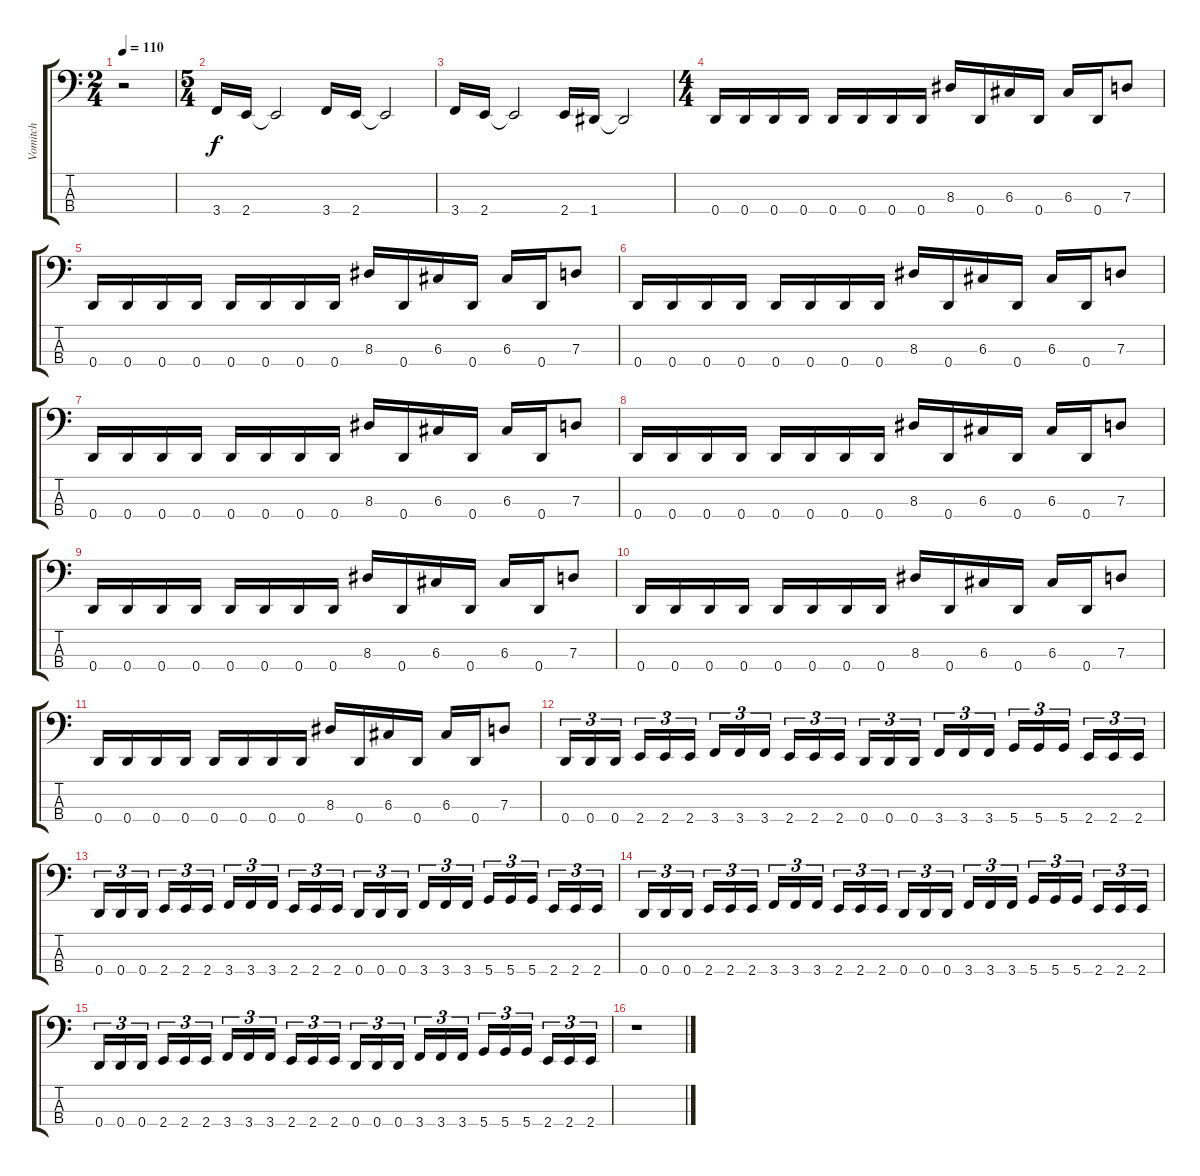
\track ("Vomitch" "Vomitch") {instrument electricbasspick}
\staff {score tabs}
\tuning (F2 C2 G1 D1) {hide}
\ts (2 4)
\tempo 110
\clef f4
\ks c
r.2{dy f instrument electricbasspick} |
\ts (5 4)
3.4.16 2.4.16 2.4{t}.2 3.4.16 2.4.16 2.4{t}.2 |
3.4.16 2.4.16 2.4{t}.2 2.4.16 1.4.16 1.4{t}.2 |
\ts (4 4)
0.4.16 0.4.16 0.4.16 0.4.16 0.4.16 0.4.16 0.4.16 0.4.16 8.3.16 0.4.16 6.3.16 0.4.16 6.3.16 0.4.16 7.3.8 |
0.4.16 0.4.16 0.4.16 0.4.16 0.4.16 0.4.16 0.4.16 0.4.16 8.3.16 0.4.16 6.3.16 0.4.16 6.3.16 0.4.16 7.3.8 |
0.4.16 0.4.16 0.4.16 0.4.16 0.4.16 0.4.16 0.4.16 0.4.16 8.3.16 0.4.16 6.3.16 0.4.16 6.3.16 0.4.16 7.3.8 |
0.4.16 0.4.16 0.4.16 0.4.16 0.4.16 0.4.16 0.4.16 0.4.16 8.3.16 0.4.16 6.3.16 0.4.16 6.3.16 0.4.16 7.3.8 |
0.4.16 0.4.16 0.4.16 0.4.16 0.4.16 0.4.16 0.4.16 0.4.16 8.3.16 0.4.16 6.3.16 0.4.16 6.3.16 0.4.16 7.3.8 |
0.4.16 0.4.16 0.4.16 0.4.16 0.4.16 0.4.16 0.4.16 0.4.16 8.3.16 0.4.16 6.3.16 0.4.16 6.3.16 0.4.16 7.3.8 |
0.4.16 0.4.16 0.4.16 0.4.16 0.4.16 0.4.16 0.4.16 0.4.16 8.3.16 0.4.16 6.3.16 0.4.16 6.3.16 0.4.16 7.3.8 |
0.4.16 0.4.16 0.4.16 0.4.16 0.4.16 0.4.16 0.4.16 0.4.16 8.3.16 0.4.16 6.3.16 0.4.16 6.3.16 0.4.16 7.3.8 |
0.4.16{tu (3 2)} 0.4.16{tu (3 2)} 0.4.16{tu (3 2)} 2.4.16{tu (3 2)} 2.4.16{tu (3 2)} 2.4.16{tu (3 2)} 3.4.16{tu (3 2)} 3.4.16{tu (3 2)} 3.4.16{tu (3 2)} 2.4.16{tu (3 2)} 2.4.16{tu (3 2)} 2.4.16{tu (3 2)} 0.4.16{tu (3 2)} 0.4.16{tu (3 2)} 0.4.16{tu (3 2)} 3.4.16{tu (3 2)} 3.4.16{tu (3 2)} 3.4.16{tu (3 2)} 5.4.16{tu (3 2)} 5.4.16{tu (3 2)} 5.4.16{tu (3 2)} 2.4.16{tu (3 2)} 2.4.16{tu (3 2)} 2.4.16{tu (3 2)} |
0.4.16{tu (3 2)} 0.4.16{tu (3 2)} 0.4.16{tu (3 2)} 2.4.16{tu (3 2)} 2.4.16{tu (3 2)} 2.4.16{tu (3 2)} 3.4.16{tu (3 2)} 3.4.16{tu (3 2)} 3.4.16{tu (3 2)} 2.4.16{tu (3 2)} 2.4.16{tu (3 2)} 2.4.16{tu (3 2)} 0.4.16{tu (3 2)} 0.4.16{tu (3 2)} 0.4.16{tu (3 2)} 3.4.16{tu (3 2)} 3.4.16{tu (3 2)} 3.4.16{tu (3 2)} 5.4.16{tu (3 2)} 5.4.16{tu (3 2)} 5.4.16{tu (3 2)} 2.4.16{tu (3 2)} 2.4.16{tu (3 2)} 2.4.16{tu (3 2)} |
0.4.16{tu (3 2)} 0.4.16{tu (3 2)} 0.4.16{tu (3 2)} 2.4.16{tu (3 2)} 2.4.16{tu (3 2)} 2.4.16{tu (3 2)} 3.4.16{tu (3 2)} 3.4.16{tu (3 2)} 3.4.16{tu (3 2)} 2.4.16{tu (3 2)} 2.4.16{tu (3 2)} 2.4.16{tu (3 2)} 0.4.16{tu (3 2)} 0.4.16{tu (3 2)} 0.4.16{tu (3 2)} 3.4.16{tu (3 2)} 3.4.16{tu (3 2)} 3.4.16{tu (3 2)} 5.4.16{tu (3 2)} 5.4.16{tu (3 2)} 5.4.16{tu (3 2)} 2.4.16{tu (3 2)} 2.4.16{tu (3 2)} 2.4.16{tu (3 2)} |
0.4.16{tu (3 2)} 0.4.16{tu (3 2)} 0.4.16{tu (3 2)} 2.4.16{tu (3 2)} 2.4.16{tu (3 2)} 2.4.16{tu (3 2)} 3.4.16{tu (3 2)} 3.4.16{tu (3 2)} 3.4.16{tu (3 2)} 2.4.16{tu (3 2)} 2.4.16{tu (3 2)} 2.4.16{tu (3 2)} 0.4.16{tu (3 2)} 0.4.16{tu (3 2)} 0.4.16{tu (3 2)} 3.4.16{tu (3 2)} 3.4.16{tu (3 2)} 3.4.16{tu (3 2)} 5.4.16{tu (3 2)} 5.4.16{tu (3 2)} 5.4.16{tu (3 2)} 2.4.16{tu (3 2)} 2.4.16{tu (3 2)} 2.4.16{tu (3 2)} |
r.1
